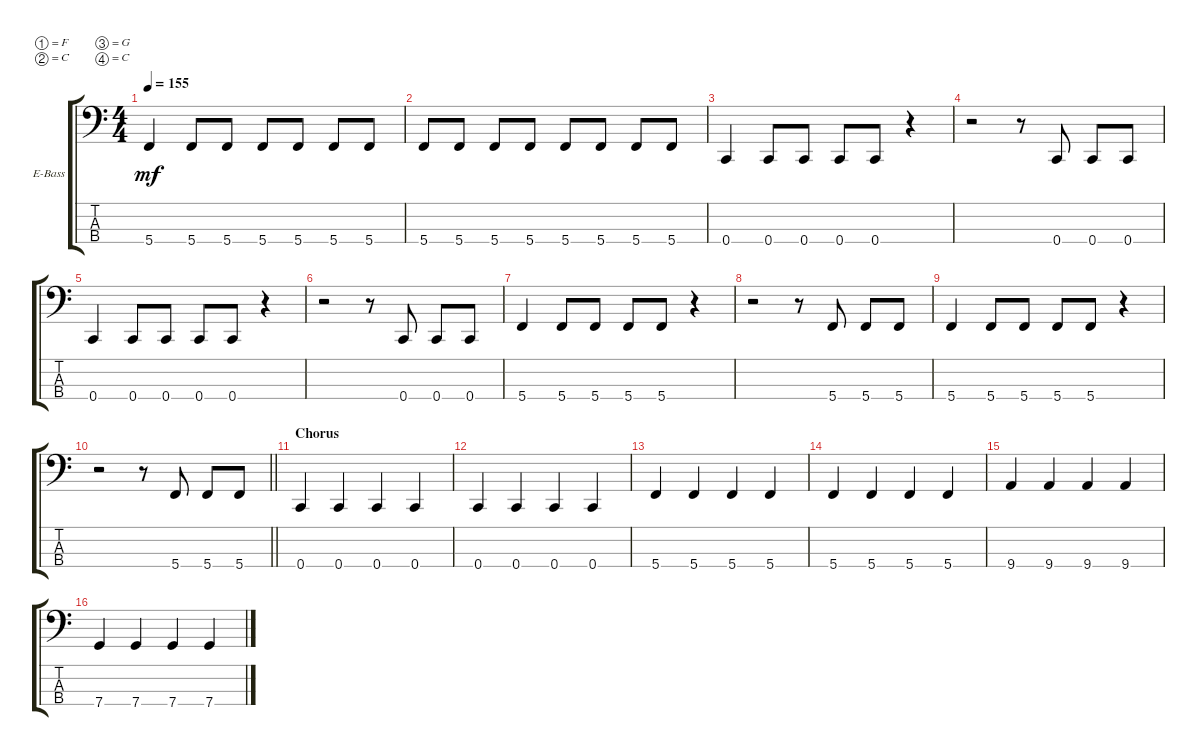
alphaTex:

\defaultSystemsLayout 4
\bracketExtendMode groupsimilarinstruments
\firstSystemTrackNameOrientation horizontal
\otherSystemsTrackNameOrientation horizontal
\track ("Bass" "E-Bass") {instrument electricbassfinger}
\staff {score tabs}
\tuning (F2 C2 G1 C1)
\ts (4 4)
\tempo 155
\clef f4
\scale
0.333333
\ks c
5.4.4{dy mf} 5.4.8 5.4.8 5.4.8 5.4.8 5.4.8 5.4.8 |
\scale
0.333333 5.4.8 5.4.8 5.4.8 5.4.8 5.4.8 5.4.8 5.4.8 5.4.8 |
\scale
0.333333 0.4.4 0.4.8 0.4.8 0.4.8 0.4.8 r.4 |
\scale
0.333333 r.2 r.8 0.4.8 0.4.8 0.4.8 |
\scale
0.333333 0.4.4 0.4.8 0.4.8 0.4.8 0.4.8 r.4 |
\scale
0.333333 r.2 r.8 0.4.8 0.4.8 0.4.8 |
\scale
0.333333 5.4.4 5.4.8 5.4.8 5.4.8 5.4.8 r.4 |
\scale
0.333333 r.2 r.8 5.4.8 5.4.8 5.4.8 |
\scale
0.333333 5.4.4 5.4.8 5.4.8 5.4.8 5.4.8 r.4 |
\scale
0.333333
\barLineRight lightlight
r.2 r.8 5.4.8 5.4.8 5.4.8 |
\section ("" "Chorus")
\scale
0.333333 0.4.4 0.4.4 0.4.4 0.4.4 |
\scale
0.333333 0.4.4 0.4.4 0.4.4 0.4.4 |
\scale
0.333333 5.4.4 5.4.4 5.4.4 5.4.4 |
\scale
0.333333 5.4.4 5.4.4 5.4.4 5.4.4 |
\scale
0.333333 9.4.4 9.4.4 9.4.4 9.4.4 |
\scale
0.333333 7.4.4 7.4.4 7.4.4 7.4.4
